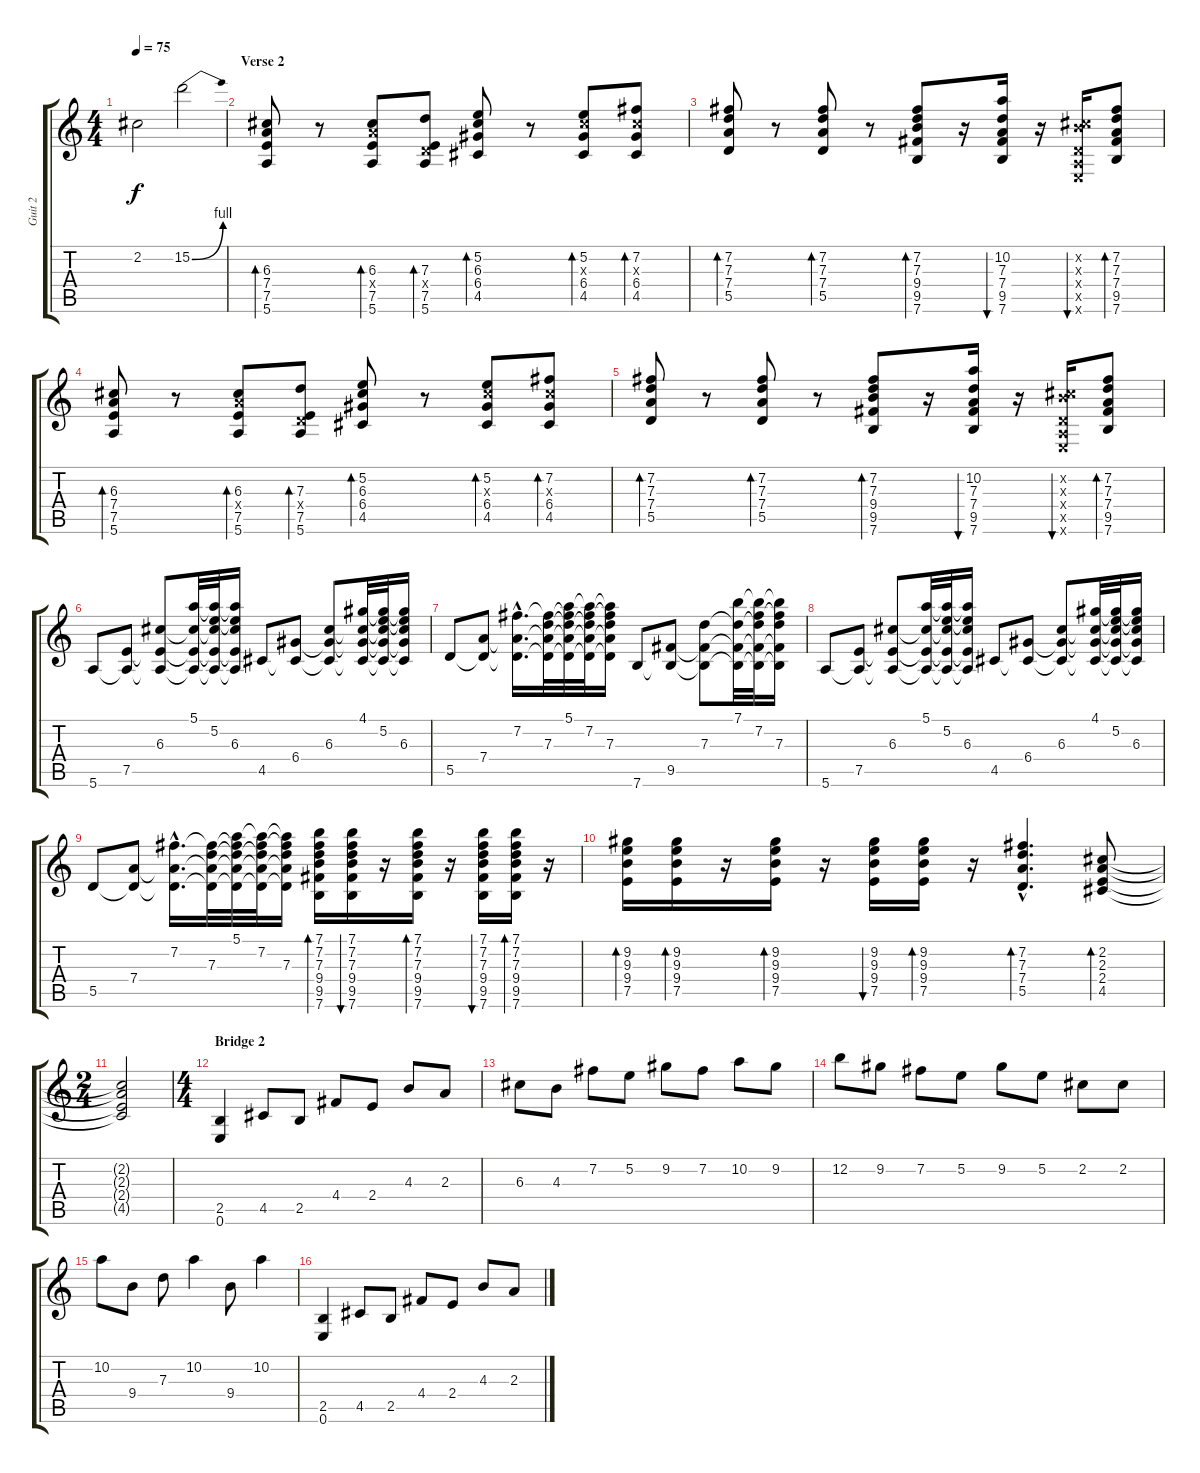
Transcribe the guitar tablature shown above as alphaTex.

\track ("Guit 2" "Guit 2") {instrument electricguitarjazz}
\staff {score tabs}
\tuning (E4 B3 G3 D3 A2 E2) {hide}
\ts (4 4)
\tempo 75
\clef g2
\ks c
2.2.2{dy f} 15.2{be (bend 0 0 60 4)}.2 |
\section ("" "Verse 2")
(6.3 7.4 7.5 5.6).8{bd 30} r.8 (6.3 7.4{x} 7.5 5.6).8{bd 30} (7.3 0.4{x} 7.5 5.6).8{bd 30} (5.2 6.3 6.4 4.5).8{bd 30} r.8 (5.2 6.3{x} 6.4 4.5).8{bd 30} (7.2 6.3{x} 6.4 4.5).8{bd 30} |
(7.2 7.3 7.4 5.5).8{bd 30} r.8 (7.2 7.3 7.4 5.5).8{bd 30} r.8 (7.2 7.3 9.4 9.5 7.6).8{bd 30} r.16 (10.2 7.3 7.4 9.5 7.6).16{bu 30} r.16 (2.2{x} 4.3{x} 0.4{x} 0.5{x} 0.6{x}).16{bu 30} (7.2 7.3 7.4 9.5 7.6).8{bd 30} |
(6.3 7.4 7.5 5.6).8{bd 30} r.8 (6.3 7.4{x} 7.5 5.6).8{bd 30} (7.3 0.4{x} 7.5 5.6).8{bd 30} (5.2 6.3 6.4 4.5).8{bd 30} r.8 (5.2 6.3{x} 6.4 4.5).8{bd 30} (7.2 6.3{x} 6.4 4.5).8{bd 30} |
(7.2 7.3 7.4 5.5).8{bd 30} r.8 (7.2 7.3 7.4 5.5).8{bd 30} r.8 (7.2 7.3 9.4 9.5 7.6).8{bd 30} r.16 (10.2 7.3 7.4 9.5 7.6).16{bu 30} r.16 (2.2{x} 4.3{x} 0.4{x} 0.5{x} 0.6{x}).16{bu 30} (7.2 7.3 7.4 9.5 7.6).8{bd 30} |
\section ("" "")
5.6.8 (7.5 5.6{t}).8 (6.3 7.5{t} 5.6{t}).8 (5.1 6.3{t} 7.5{t} 5.6{t}).32 (5.1{t} 5.2 6.3{t} 7.5{t} 5.6{t}).32 (5.1{t} 5.2{t} 6.3 7.5{t} 5.6{t}).16 4.5.8 (6.4 4.5{t}).8 (6.3 6.4{t} 4.5{t}).8 (4.1 6.3{t} 6.4{t} 4.5{t}).32 (4.1{t} 5.2 6.3{t} 6.4{t} 4.5{t}).32 (4.1{t} 5.2{t} 6.3 6.4{t} 4.5{t}).16 |
5.5.8 (7.4 5.5{t}).8 (7.2{hac} 7.4{hac t} 5.5{hac t}).16{d} (7.2{t} 7.3 7.4{t} 5.5{t}).32 (5.1 7.2{t} 7.3{t} 7.4{t} 5.5{t}).32 (5.1{t} 7.2 7.3{t} 7.4{t} 5.5{t}).32 (5.1{t} 7.2{t} 7.3 7.4{t} 5.5{t}).16 7.6.8 (9.5 7.6{t}).8 (7.3 9.5{t} 7.6{t}).8 (7.1 7.3{t} 9.5{t} 7.6{t}).32 (7.1{t} 7.2 7.3{t} 9.5{t} 7.6{t}).32 (7.1{t} 7.2{t} 7.3 9.5{t} 7.6{t}).16 |
5.6.8 (7.5 5.6{t}).8 (6.3 7.5{t} 5.6{t}).8 (5.1 6.3{t} 7.5{t} 5.6{t}).32 (5.1{t} 5.2 6.3{t} 7.5{t} 5.6{t}).32 (5.1{t} 5.2{t} 6.3 7.5{t} 5.6{t}).16 4.5.8 (6.4 4.5{t}).8 (6.3 6.4{t} 4.5{t}).8 (4.1 6.3{t} 6.4{t} 4.5{t}).32 (4.1{t} 5.2 6.3{t} 6.4{t} 4.5{t}).32 (4.1{t} 5.2{t} 6.3 6.4{t} 4.5{t}).16 |
5.5.8 (7.4 5.5{t}).8 (7.2{hac} 7.4{hac t} 5.5{hac t}).16{d} (7.2{t} 7.3 7.4{t} 5.5{t}).32 (5.1 7.2{t} 7.3{t} 7.4{t} 5.5{t}).32 (5.1{t} 7.2 7.3{t} 7.4{t} 5.5{t}).32 (5.1{t} 7.2{t} 7.3 7.4{t} 5.5{t}).16 (7.1 7.2 7.3 9.4 9.5 7.6).16{bd 30} (7.1 7.2 7.3 9.4 9.5 7.6).16{bu 30} r.16 (7.1 7.2 7.3 9.4 9.5 7.6).16{bd 30} r.16 (7.1 7.2 7.3 9.4 9.5 7.6).16{bu 30} (7.1 7.2 7.3 9.4 9.5 7.6).16{bd 30} r.16 |
(9.2 9.3 9.4 7.5).16{bd 30} (9.2 9.3 9.4 7.5).16{bd 30} r.16 (9.2 9.3 9.4 7.5).16{bd 30} r.16 (9.2 9.3 9.4 7.5).16{bu 30} (9.2 9.3 9.4 7.5).16{bd 30} r.16 (7.2{hac} 7.3{hac} 7.4{hac} 5.5{hac}).4{d bd 30} (2.2 2.3 2.4 4.5).8{bd 30} |
\ts (2 4)
(2.2{t} 2.3{t} 2.4{t} 4.5{t}).2 |
\ts (4 4)
\section ("" "Bridge 2")
(2.5 0.6).4 4.5.8 2.5.8 4.4.8 2.4.8 4.3.8 2.3.8 |
6.3.8 4.3.8 7.2.8 5.2.8 9.2.8 7.2.8 10.2.8 9.2.8 |
12.2.8 9.2.8 7.2.8 5.2.8 9.2.8 5.2.8 2.2.8 2.2.8 |
10.2.8 9.4.8 7.3.8 10.2.4 9.4.8 10.2.4 |
(2.5 0.6).4 4.5.8 2.5.8 4.4.8 2.4.8 4.3.8 2.3.8
